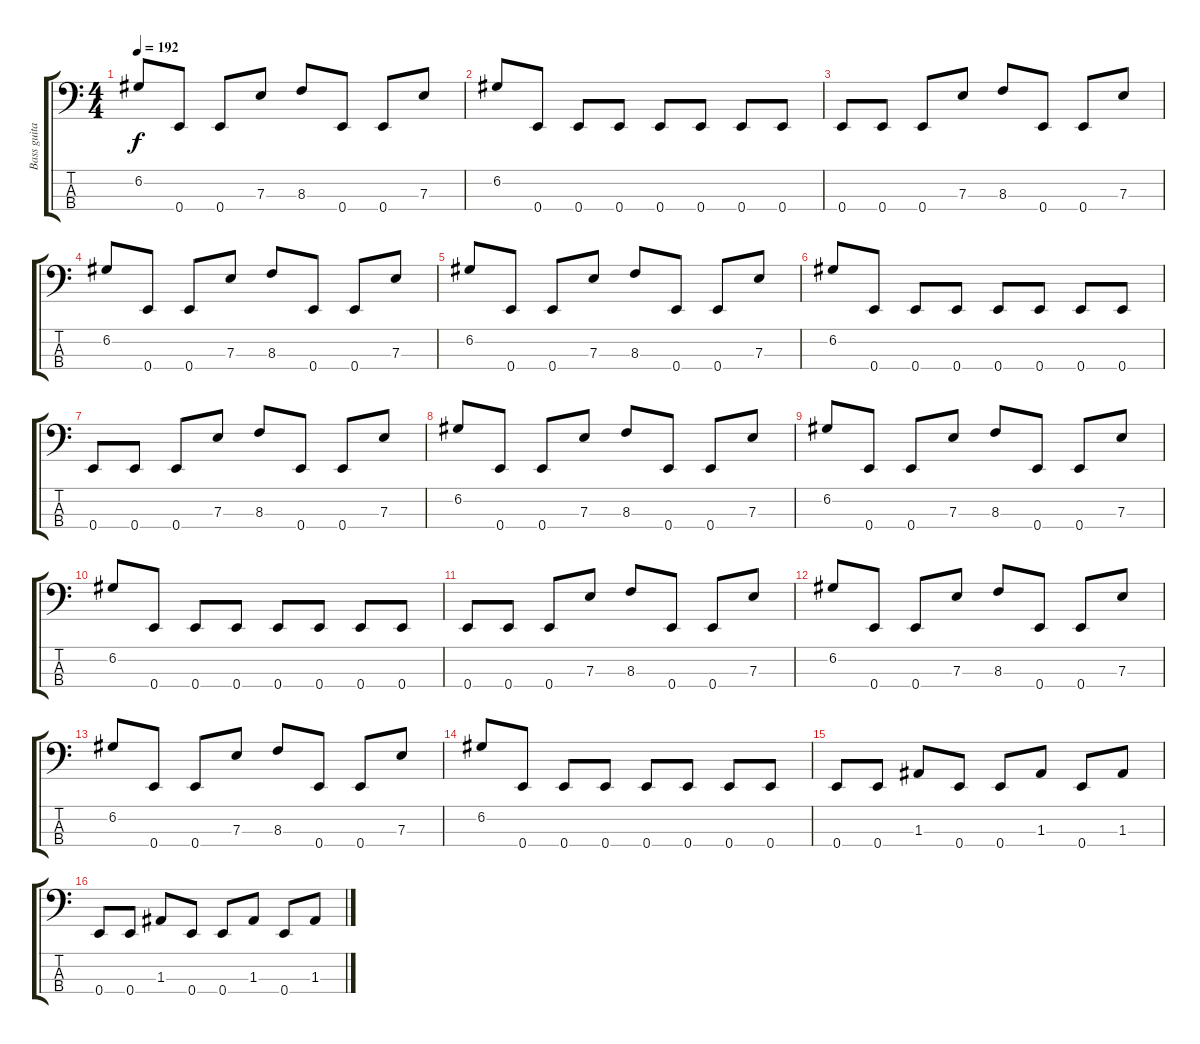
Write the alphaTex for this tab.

\track ("Bass guitar" "Bass guita") {instrument electricbassfinger}
\staff {score tabs}
\tuning (G2 D2 A1 E1) {hide}
\ts (4 4)
\tempo 192
\clef f4
\ks c
6.2.8{dy f} 0.4.8 0.4.8 7.3.8 8.3.8 0.4.8 0.4.8 7.3.8 |
6.2.8 0.4.8 0.4.8 0.4.8 0.4.8 0.4.8 0.4.8 0.4.8 |
0.4.8 0.4.8 0.4.8 7.3.8 8.3.8 0.4.8 0.4.8 7.3.8 |
6.2.8 0.4.8 0.4.8 7.3.8 8.3.8 0.4.8 0.4.8 7.3.8 |
6.2.8 0.4.8 0.4.8 7.3.8 8.3.8 0.4.8 0.4.8 7.3.8 |
6.2.8 0.4.8 0.4.8 0.4.8 0.4.8 0.4.8 0.4.8 0.4.8 |
0.4.8 0.4.8 0.4.8 7.3.8 8.3.8 0.4.8 0.4.8 7.3.8 |
6.2.8 0.4.8 0.4.8 7.3.8 8.3.8 0.4.8 0.4.8 7.3.8 |
6.2.8 0.4.8 0.4.8 7.3.8 8.3.8 0.4.8 0.4.8 7.3.8 |
6.2.8 0.4.8 0.4.8 0.4.8 0.4.8 0.4.8 0.4.8 0.4.8 |
0.4.8 0.4.8 0.4.8 7.3.8 8.3.8 0.4.8 0.4.8 7.3.8 |
6.2.8 0.4.8 0.4.8 7.3.8 8.3.8 0.4.8 0.4.8 7.3.8 |
6.2.8 0.4.8 0.4.8 7.3.8 8.3.8 0.4.8 0.4.8 7.3.8 |
6.2.8 0.4.8 0.4.8 0.4.8 0.4.8 0.4.8 0.4.8 0.4.8 |
0.4.8 0.4.8 1.3.8 0.4.8 0.4.8 1.3.8 0.4.8 1.3.8 |
0.4.8 0.4.8 1.3.8 0.4.8 0.4.8 1.3.8 0.4.8 1.3.8
